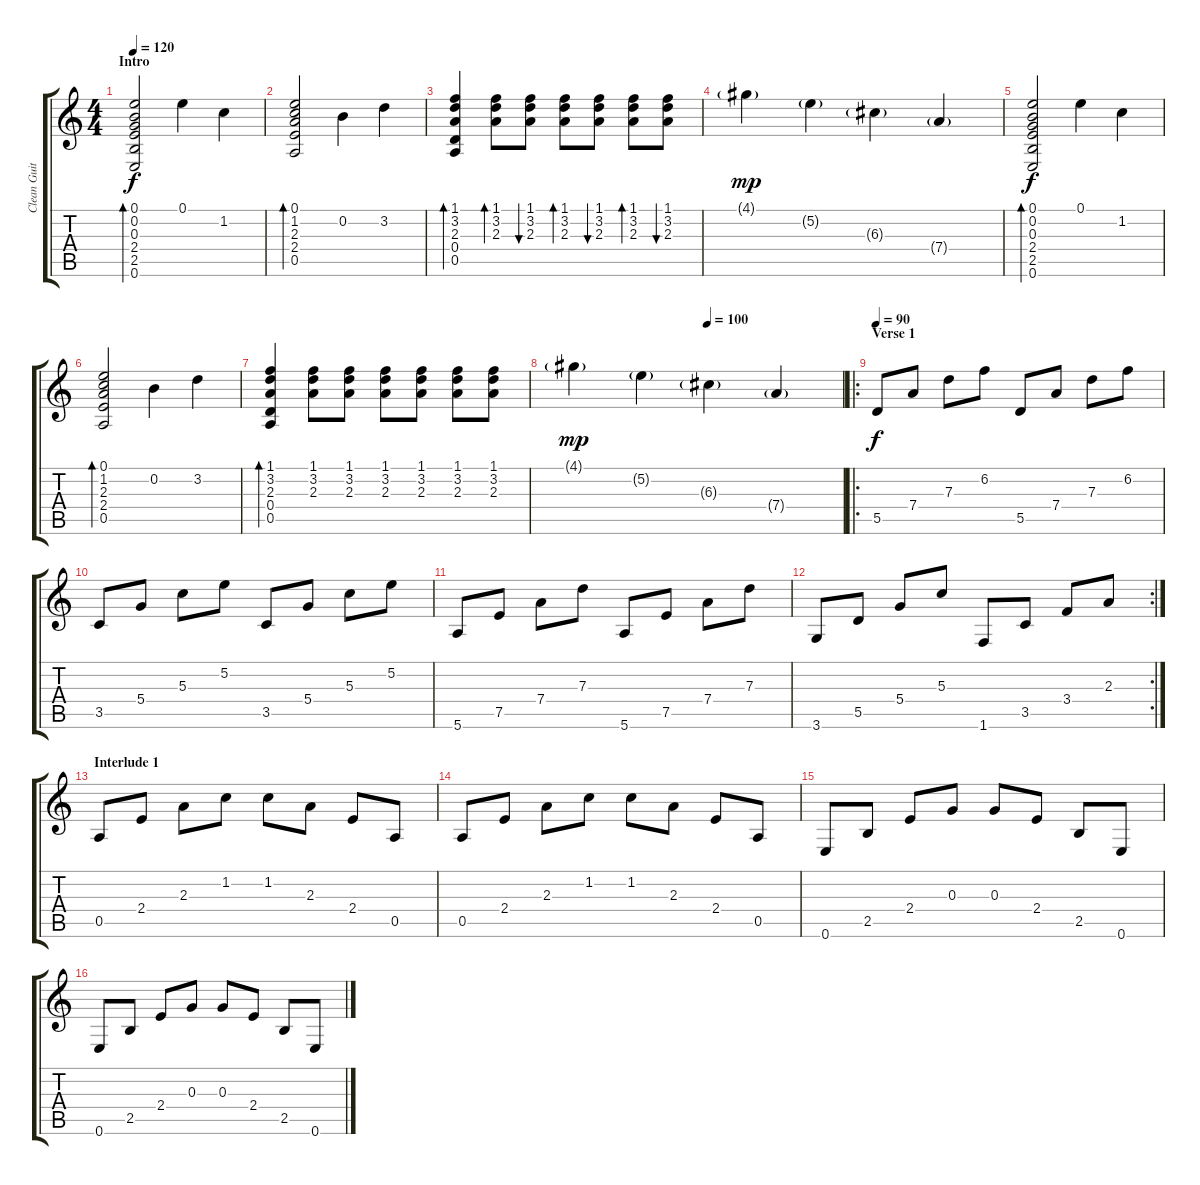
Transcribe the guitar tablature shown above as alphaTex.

\track ("Clean Guitar" "Clean Guit") {instrument electricguitarclean}
\staff {score tabs}
\tuning (E4 B3 G3 D3 A2 E2) {hide}
\ts (4 4)
\section ("" "Intro")
\tempo 120
\clef g2
\ks c
(0.1 0.2 0.3 2.4 2.5 0.6).2{bd 240 dy f instrument electricguitarclean} 0.1.4 1.2.4 |
(0.1 1.2 2.3 2.4 0.5).2{bd 240} 0.2.4 3.2.4 |
(1.1 3.2 2.3 0.4 0.5).4{bd 240} (1.1 3.2 2.3).8{bd 120} (1.1 3.2 2.3).8{bu 120} (1.1 3.2 2.3).8{bd 120} (1.1 3.2 2.3).8{bu 120} (1.1 3.2 2.3).8{bd 120} (1.1 3.2 2.3).8{bu 240} |
4.1{g}.4{dy mp} 5.2{g}.4 6.3{g}.4 7.4{g}.4 |
(0.1 0.2 0.3 2.4 2.5 0.6).2{bd 240 dy f} 0.1.4 1.2.4 |
(0.1 1.2 2.3 2.4 0.5).2{bd 240} 0.2.4 3.2.4 |
(1.1 3.2 2.3 0.4 0.5).4{bd 240} (1.1 3.2 2.3).8 (1.1 3.2 2.3).8 (1.1 3.2 2.3).8 (1.1 3.2 2.3).8 (1.1 3.2 2.3).8 (1.1 3.2 2.3).8 |
\tempo (100 0.5)
4.1{g}.4{dy mp} 5.2{g}.4 6.3{g}.4 7.4{g}.4 |
\ro
\section ("" "Verse 1")
\tempo 90
5.5.8{dy f} 7.4.8 7.3.8 6.2.8 5.5.8 7.4.8 7.3.8 6.2.8 |
3.5.8 5.4.8 5.3.8 5.2.8 3.5.8 5.4.8 5.3.8 5.2.8 |
5.6.8 7.5.8 7.4.8 7.3.8 5.6.8 7.5.8 7.4.8 7.3.8 |
\rc 2
3.6.8 5.5.8 5.4.8 5.3.8 1.6.8 3.5.8 3.4.8 2.3.8 |
\section ("" "Interlude 1")
0.5.8 2.4.8 2.3.8 1.2.8 1.2.8 2.3.8 2.4.8 0.5.8 |
0.5.8 2.4.8 2.3.8 1.2.8 1.2.8 2.3.8 2.4.8 0.5.8 |
0.6.8 2.5.8 2.4.8 0.3.8 0.3.8 2.4.8 2.5.8 0.6.8 |
0.6.8 2.5.8 2.4.8 0.3.8 0.3.8 2.4.8 2.5.8 0.6.8
